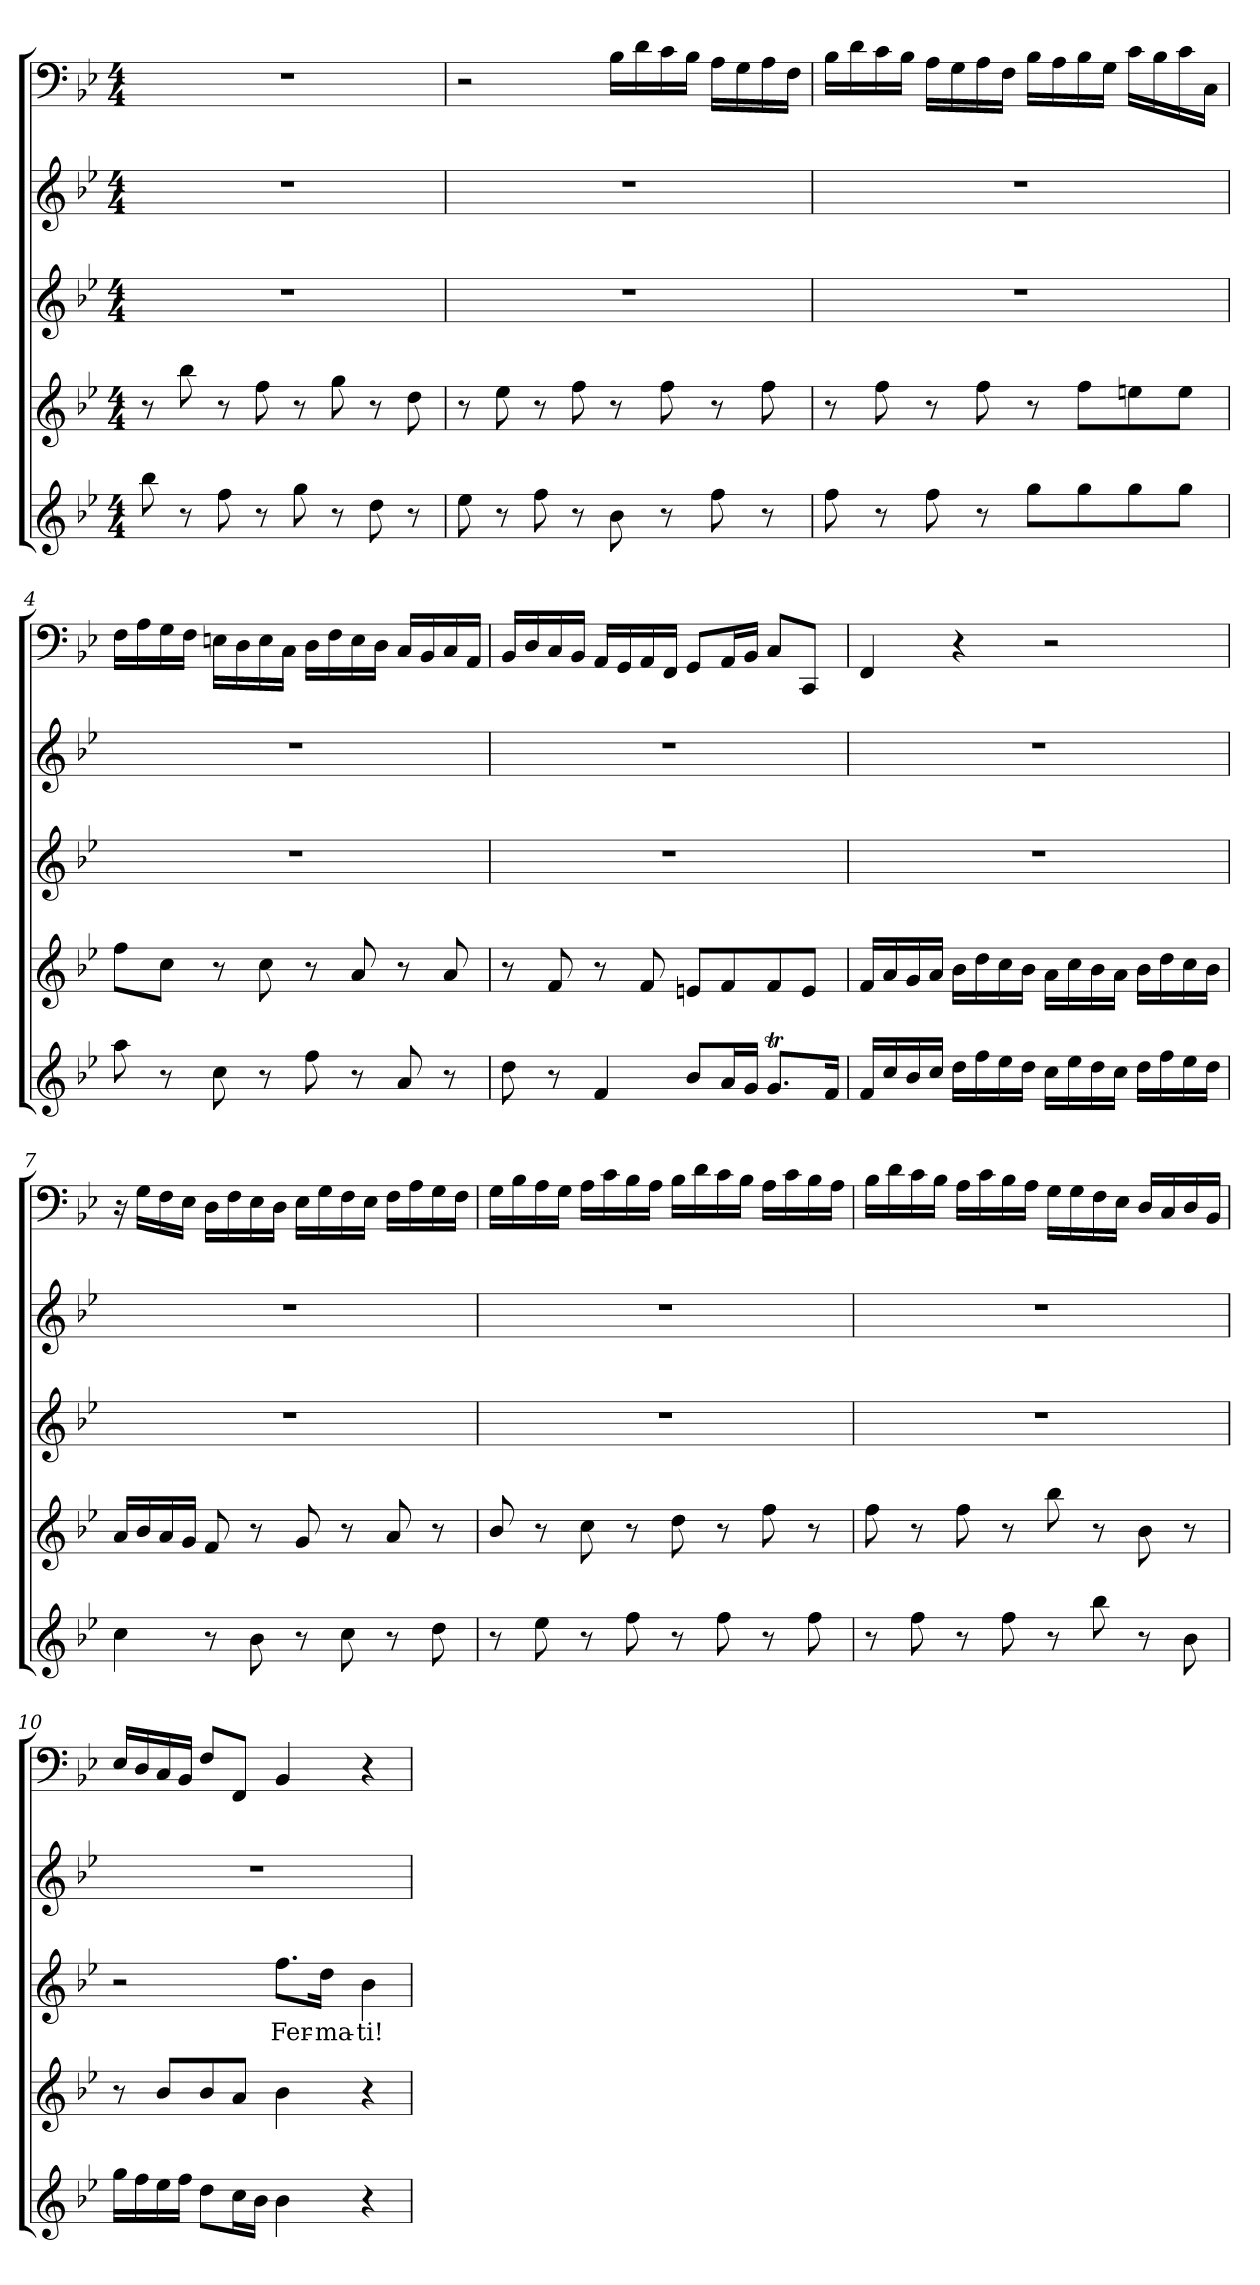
**kern	**kern	**kern	**text	**kern	**kern
*part5	*part4	*part3	*part3	*part2	*part1
*staff5	*staff4	*staff3	*staff3	*staff2	*staff1
*clefG2	*clefG2	*clefG2	*	*clefG2	*clefF4
*k[b-e-]	*k[b-e-]	*k[b-e-]	*	*k[b-e-]	*k[b-e-]
*B-:	*B-:	*B-:	*	*B-:	*B-:
*M4/4	*M4/4	*M4/4	*	*M4/4	*M4/4
=1	=1	=1	=1	=1	=1
8bb-\	8r	1r	.	1r	1r
8r	8bb-\	.	.	.	.
8ff\	8r	.	.	.	.
8r	8ff\	.	.	.	.
8gg\	8r	.	.	.	.
8r	8gg\	.	.	.	.
8dd\	8r	.	.	.	.
8r	8dd\	.	.	.	.
=2	=2	=2	=2	=2	=2
8ee-\	8r	1r	.	1r	2r
8r	8ee-\	.	.	.	.
8ff\	8r	.	.	.	.
8r	8ff\	.	.	.	.
8b-\	8r	.	.	.	16B-\LL
.	.	.	.	.	16d\
8r	8ff\	.	.	.	16c\
.	.	.	.	.	16B-\JJ
8ff\	8r	.	.	.	16A\LL
.	.	.	.	.	16G\
8r	8ff\	.	.	.	16A\
.	.	.	.	.	16F\JJ
=3	=3	=3	=3	=3	=3
8ff\	8r	1r	.	1r	16B-\LL
.	.	.	.	.	16d\
8r	8ff\	.	.	.	16c\
.	.	.	.	.	16B-\JJ
8ff\	8r	.	.	.	16A\LL
.	.	.	.	.	16G\
8r	8ff\	.	.	.	16A\
.	.	.	.	.	16F\JJ
8gg\L	8r	.	.	.	16B-\LL
.	.	.	.	.	16A\
8gg\	8ff\L	.	.	.	16B-\
.	.	.	.	.	16G\JJ
8gg\	8een\	.	.	.	16c\LL
.	.	.	.	.	16B-\
8gg\J	8ee\J	.	.	.	16c\
.	.	.	.	.	16C\JJ
=4	=4	=4	=4	=4	=4
8aa\	8ff\L	1r	.	1r	16F\LL
.	.	.	.	.	16A\
8r	8cc\J	.	.	.	16G\
.	.	.	.	.	16F\JJ
8cc\	8r	.	.	.	16En\LL
.	.	.	.	.	16D\
8r	8cc\	.	.	.	16E\
.	.	.	.	.	16C\JJ
8ff\	8r	.	.	.	16D\LL
.	.	.	.	.	16F\
8r	8a/	.	.	.	16E\
.	.	.	.	.	16D\JJ
8a/	8r	.	.	.	16C/LL
.	.	.	.	.	16BB-/
8r	8a/	.	.	.	16C/
.	.	.	.	.	16AA/JJ
=5	=5	=5	=5	=5	=5
8dd\	8r	1r	.	1r	16BB-/LL
.	.	.	.	.	16D/
8r	8f/	.	.	.	16C/
.	.	.	.	.	16BB-/JJ
4f/	8r	.	.	.	16AA/LL
.	.	.	.	.	16GG/
.	8f/	.	.	.	16AA/
.	.	.	.	.	16FF/JJ
8b-/L	8en/L	.	.	.	8GG/L
16a/L	8f/	.	.	.	16AA/L
16g/JJ	.	.	.	.	16BB-/JJ
8.gT/L	8f/	.	.	.	8C/L
.	8e/J	.	.	.	8CC/J
16f/Jk	.	.	.	.	.
=6	=6	=6	=6	=6	=6
16f/LL	16f/LL	1r	.	1r	4FF/
16cc/	16a/	.	.	.	.
16b-/	16g/	.	.	.	.
16cc/JJ	16a/JJ	.	.	.	.
16dd\LL	16b-\LL	.	.	.	4r
16ff\	16dd\	.	.	.	.
16ee-\	16cc\	.	.	.	.
16dd\JJ	16b-\JJ	.	.	.	.
16cc\LL	16a\LL	.	.	.	2r
16ee-\	16cc\	.	.	.	.
16dd\	16b-\	.	.	.	.
16cc\JJ	16a\JJ	.	.	.	.
16dd\LL	16b-\LL	.	.	.	.
16ff\	16dd\	.	.	.	.
16ee-\	16cc\	.	.	.	.
16dd\JJ	16b-\JJ	.	.	.	.
=7	=7	=7	=7	=7	=7
4cc\	16a/LL	1r	.	1r	16r
.	16b-/	.	.	.	16G\LL
.	16a/	.	.	.	16F\
.	16g/JJ	.	.	.	16E-\JJ
8r	8f/	.	.	.	16D\LL
.	.	.	.	.	16F\
8b-\	8r	.	.	.	16E-\
.	.	.	.	.	16D\JJ
8r	8g/	.	.	.	16E-\LL
.	.	.	.	.	16G\
8cc\	8r	.	.	.	16F\
.	.	.	.	.	16E-\JJ
8r	8a/	.	.	.	16F\LL
.	.	.	.	.	16A\
8dd\	8r	.	.	.	16G\
.	.	.	.	.	16F\JJ
=8	=8	=8	=8	=8	=8
8r	8b-/	1r	.	1r	16G\LL
.	.	.	.	.	16B-\
8ee-\	8r	.	.	.	16A\
.	.	.	.	.	16G\JJ
8r	8cc\	.	.	.	16A\LL
.	.	.	.	.	16c\
8ff\	8r	.	.	.	16B-\
.	.	.	.	.	16A\JJ
8r	8dd\	.	.	.	16B-\LL
.	.	.	.	.	16d\
8ff\	8r	.	.	.	16c\
.	.	.	.	.	16B-\JJ
8r	8ff\	.	.	.	16A\LL
.	.	.	.	.	16c\
8ff\	8r	.	.	.	16B-\
.	.	.	.	.	16A\JJ
=9	=9	=9	=9	=9	=9
8r	8ff\	1r	.	1r	16B-\LL
.	.	.	.	.	16d\
8ff\	8r	.	.	.	16c\
.	.	.	.	.	16B-\JJ
8r	8ff\	.	.	.	16A\LL
.	.	.	.	.	16c\
8ff\	8r	.	.	.	16B-\
.	.	.	.	.	16A\JJ
8r	8bb-\	.	.	.	16G\LL
.	.	.	.	.	16G\
8bb-\	8r	.	.	.	16F\
.	.	.	.	.	16E-\JJ
8r	8b-\	.	.	.	16D/LL
.	.	.	.	.	16C/
8b-\	8r	.	.	.	16D/
.	.	.	.	.	16BB-/JJ
=10	=10	=10	=10	=10	=10
16gg\LL	8r	2r	.	1r	16E-/LL
16ff\	.	.	.	.	16D/
16ee-\	8b-/L	.	.	.	16C/
16ff\JJ	.	.	.	.	16BB-/JJ
8dd\L	8b-/	.	.	.	8F/L
16cc\L	8a/J	.	.	.	8FF/J
16b-\JJ	.	.	.	.	.
4b-\	4b-\	8.ff\L	Fer-	.	4BB-/
.	.	16dd\Jk	-ma-	.	.
4r	4r	4b-\	-ti!	.	4r
=	=	=	=	=	=
*-	*-	*-	*-	*-	*-
